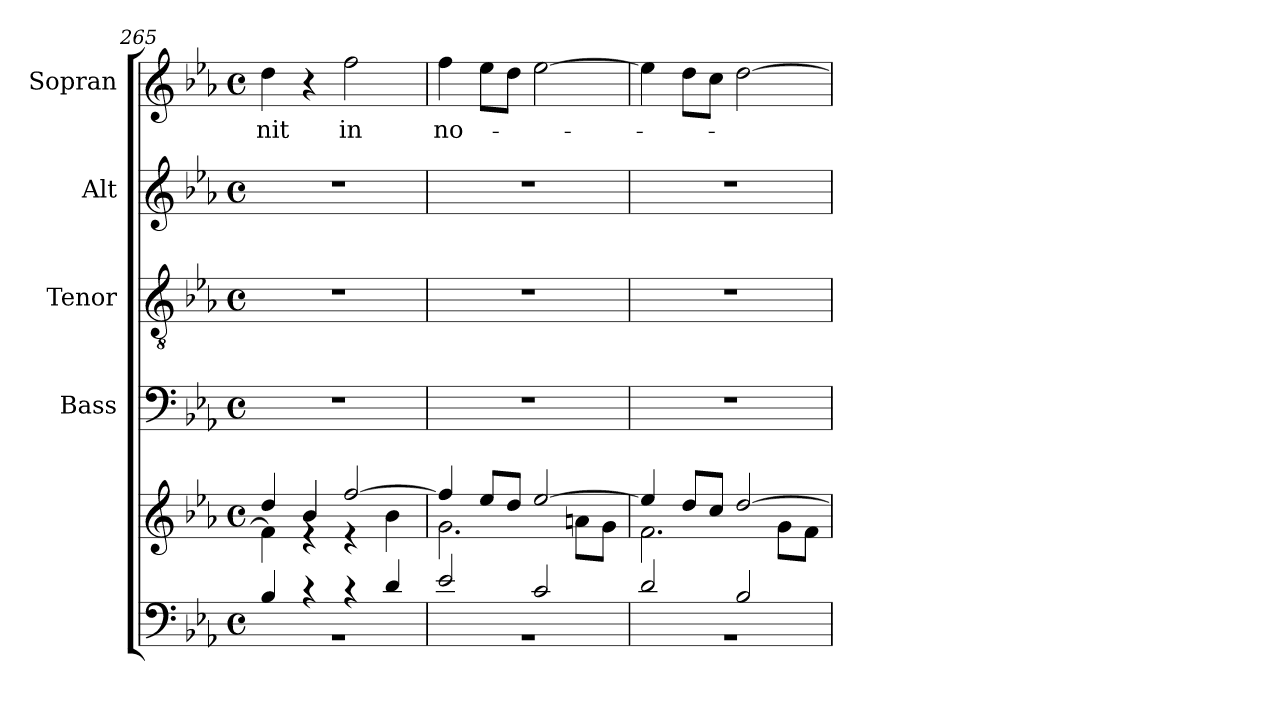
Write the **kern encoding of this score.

**kern	**kern	**kern	**kern	**kern	**kern	**text
*part5	*part5	*part4	*part3	*part2	*part1	*part1
*staff6	*staff5	*staff4	*staff3	*staff2	*staff1	*staff1
*	*	*I"Bass	*I"Tenor	*I"Alt	*I"Sopran	*
*	*	*I'B.	*I'T.	*I'A.	*I'S.	*
*clefF4	*clefG2	*clefF4	*clefGv2	*clefG2	*clefG2	*
*k[b-e-a-]	*k[b-e-a-]	*k[b-e-a-]	*k[b-e-a-]	*k[b-e-a-]	*k[b-e-a-]	*
*E-:	*E-:	*E-:	*E-:	*E-:	*E-:	*
*M4/4	*M4/4	*M4/4	*M4/4	*M4/4	*M4/4	*
*met(c)	*met(c)	*met(c)	*met(c)	*met(c)	*met(c)	*
=265	=265	=265	=265	=265	=265	=265
*^	*^	*	*	*	*	*
!	!	!	!	!	!	!	!	!LO:LY:b
4B-/	1rBB	4dd/	4f\]	1r	1r	1r	4dd\	-nit
4rc	.	4b-/	4rd	.	.	.	4r	.
!	!	!	!	!	!	!	!	!LO:LY:b
4rc	.	[>2ff/	4re	.	.	.	2ff\	in
4d/	.	.	4b-\	.	.	.	.	.
=266	=266	=266	=266	=266	=266	=266	=266	=266
!	!	!	!	!	!	!	!	!LO:LY:b
2e-/	1rBB	4ff/]	2.g\	1r	1r	1r	4ff\	no-
.	.	8ee-/L	.	.	.	.	8ee-\L	.
.	.	8dd/J	.	.	.	.	8dd\J	.
2c/	.	[>2ee-/	.	.	.	.	[2ee-\	.
.	.	.	8an\L	.	.	.	.	.
.	.	.	8g\J	.	.	.	.	.
=267	=267	=267	=267	=267	=267	=267	=267	=267
2d/	1rBB	4ee-/]	2.f\	1r	1r	1r	4ee-\]	.
.	.	8dd/L	.	.	.	.	8dd\L	.
.	.	8cc/J	.	.	.	.	8cc\J	.
2B-/	.	[>2dd/	.	.	.	.	[2dd\	.
.	.	.	8g\L	.	.	.	.	.
.	.	.	8f\J	.	.	.	.	.
*v	*v	*	*	*	*	*	*	*
*	*v	*v	*	*	*	*	*
=	=	=	=	=	=	=
*-	*-	*-	*-	*-	*-	*-
